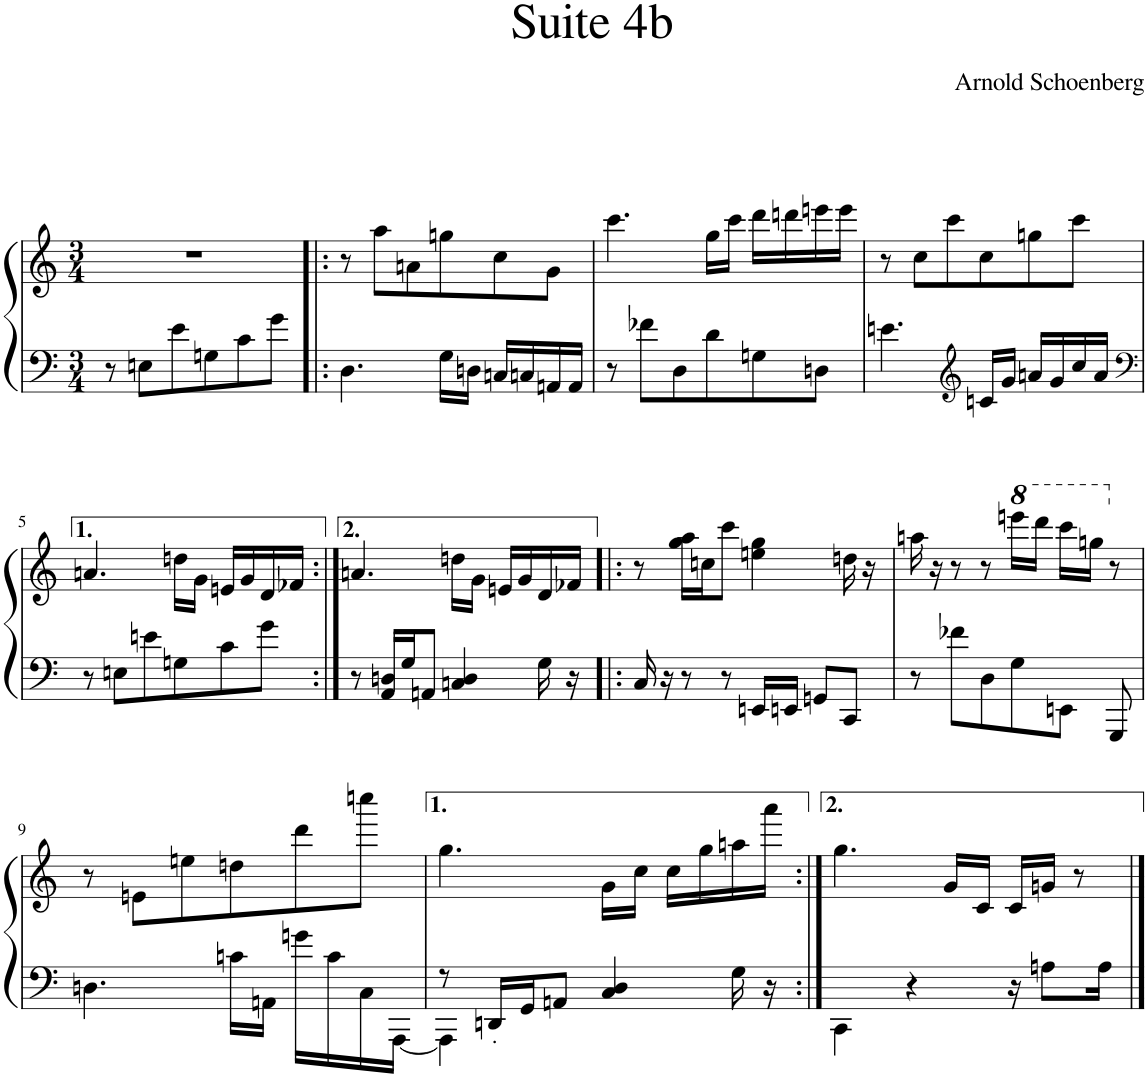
**kern	**text	**kern
*part1	*part1	*part1
*staff2	*staff2	*staff1
*I"Piano	*	*
*I'Pno.	*	*
*clefF4	*	*clefG2
*k[]	*	*k[]
*M3/4	*	*M3/4
=1	=1	=1
8r	.	2.r
8En\L	.	.
8e\	.	.
8Gn\	.	.
8c\	.	.
8g\J	.	.
=2!|:	=2!|:	=2!|:
4.D\	.	8r
.	.	8aa\L
.	.	8an\
16G\LL	.	8ggn\
16Dn\JJ	.	.
16Cn/LL	.	8cc\
16Cn/	.	.
16AAn/	.	8g\J
16AA/JJ	.	.
=3	=3	=3
8r	.	4.ccc\
8f-X\L	.	.
8D\	.	.
8d\	.	16gg\LL
.	.	16ccc\JJ
8Gn\	.	16ddd\LL
.	.	16dddn\
8Dn\J	.	16eeen\
.	.	16eee\JJ
=4	=4	=4
4.en\	.	8r
.	.	8cc\L
.	.	8ccc\
*clefG2	*	*
16cn/LL	.	8cc\
16g/JJ	.	.
16an/LL	.	8ggn\
16g/	.	.
16cc/	.	8ccc\J
16a/JJ	.	.
!!LO:LB:g=z
=5	=5	=5
*clefF4	*	*
8r	.	4.an/
8En\L	.	.
8en\	.	.
8Gn\	.	16ddn\LL
.	.	16g\JJ
8c\	.	16en/LL
.	.	16g/
8g\J	.	16d/
.	.	16f-X/JJ
=6:|!	=6:|!	=6:|!
8r	.	4.an/
16AA/ 16Dn/LL	.	.
16G/J	.	.
8AAn/J	.	.
4Cn/ 4D/	.	16ddn\LL
.	.	16g\JJ
.	.	16en/LL
.	.	16g/
16G\	.	16d/
16r	.	16f-X/JJ
=7!|:	=7!|:	=7!|:
16C/	.	8r
16r	.	.
8r	.	16gg\ 16aa\LL
.	.	16ccn\J
8r	.	8ccc\J
16EEn/LL	.	4een\ 4gg\
16EEn/JJ	.	.
8GGn/L	.	.
8CC/J	.	16ddn\
.	.	16r
=8	=8	=8
8r	.	16aan\
.	.	16r
8f-X\L	.	8r
8D\	.	8r
*	*	*8va
8G\	.	16eeeen\LL
.	.	16dddd\JJ
8EEn\J	.	16cccc\LL
.	.	16gggn\JJ
*	*	*X8va
8GGG/	.	8r
!!LO:LB:g=z
=9	=9	=9
4.Dn\	.	8r
.	.	8en\L
.	.	8een\
16cn\LL	.	8ddn\
16AAn\JJ	.	.
16gn\LL	.	8ddd\
16c\	.	.
16C\	.	8ccccn\J
[16AAA\JJ	.	.
=10	=10	=10
*^	*	*
8r	4AAA\]	.	4.gg\
!	!	!LO:LY:b	!
16DDn/LL	.	-.	.
16GG/J	.	.	.
8AAn/J	2ryy	.	.
4C/ 4D/	.	.	16g\LL
.	.	.	16cc\JJ
.	.	.	16cc\LL
.	.	.	16gg\
16G\	.	.	16aan\
16r	.	.	16aaa\JJ
*v	*v	*	*
=11:|!	=11:|!	=11:|!
4CC\	.	4.gg\
4r	.	.
.	.	16g/LL
.	.	16c/JJ
16r	.	16c/LL
8An\L	.	16gn/JJ
.	.	8r
16A\Jk	.	.
==	==	==
*-	*-	*-
